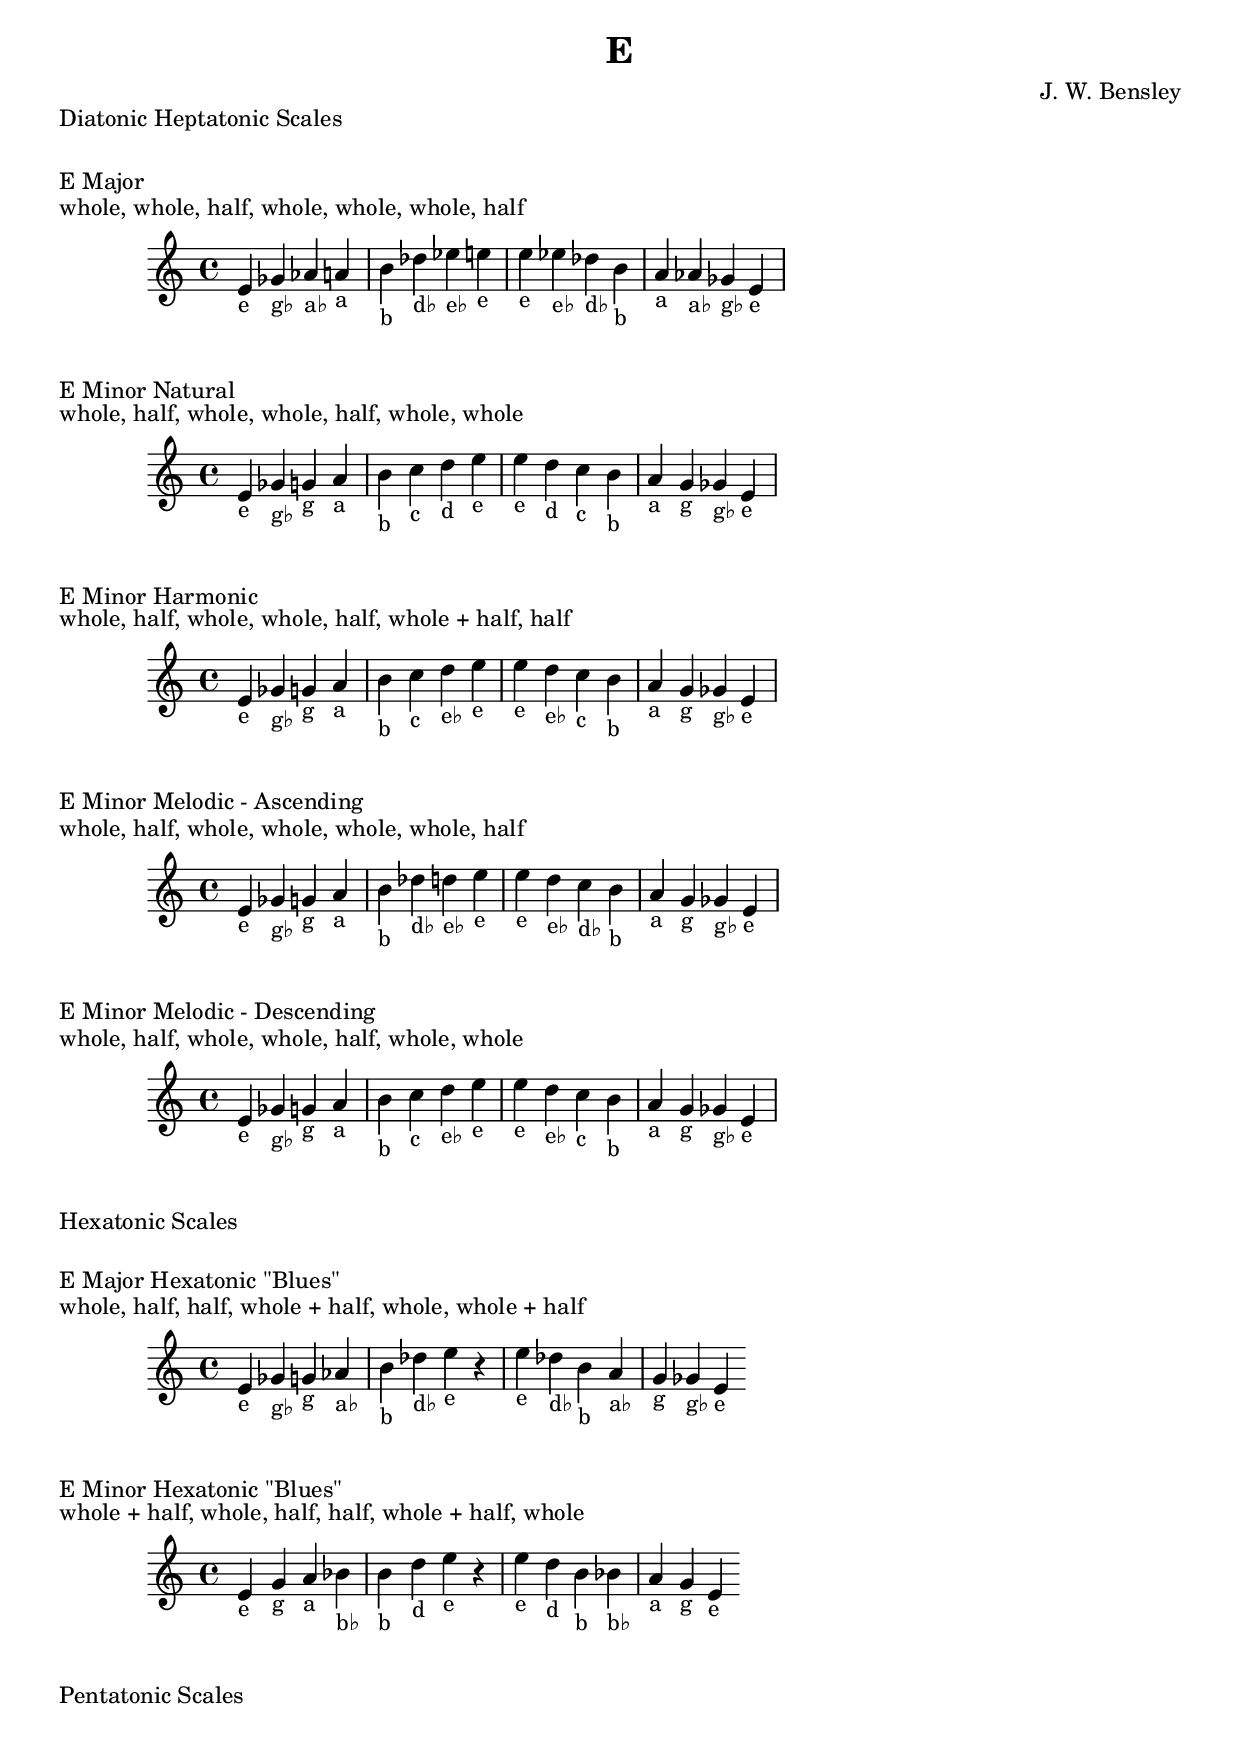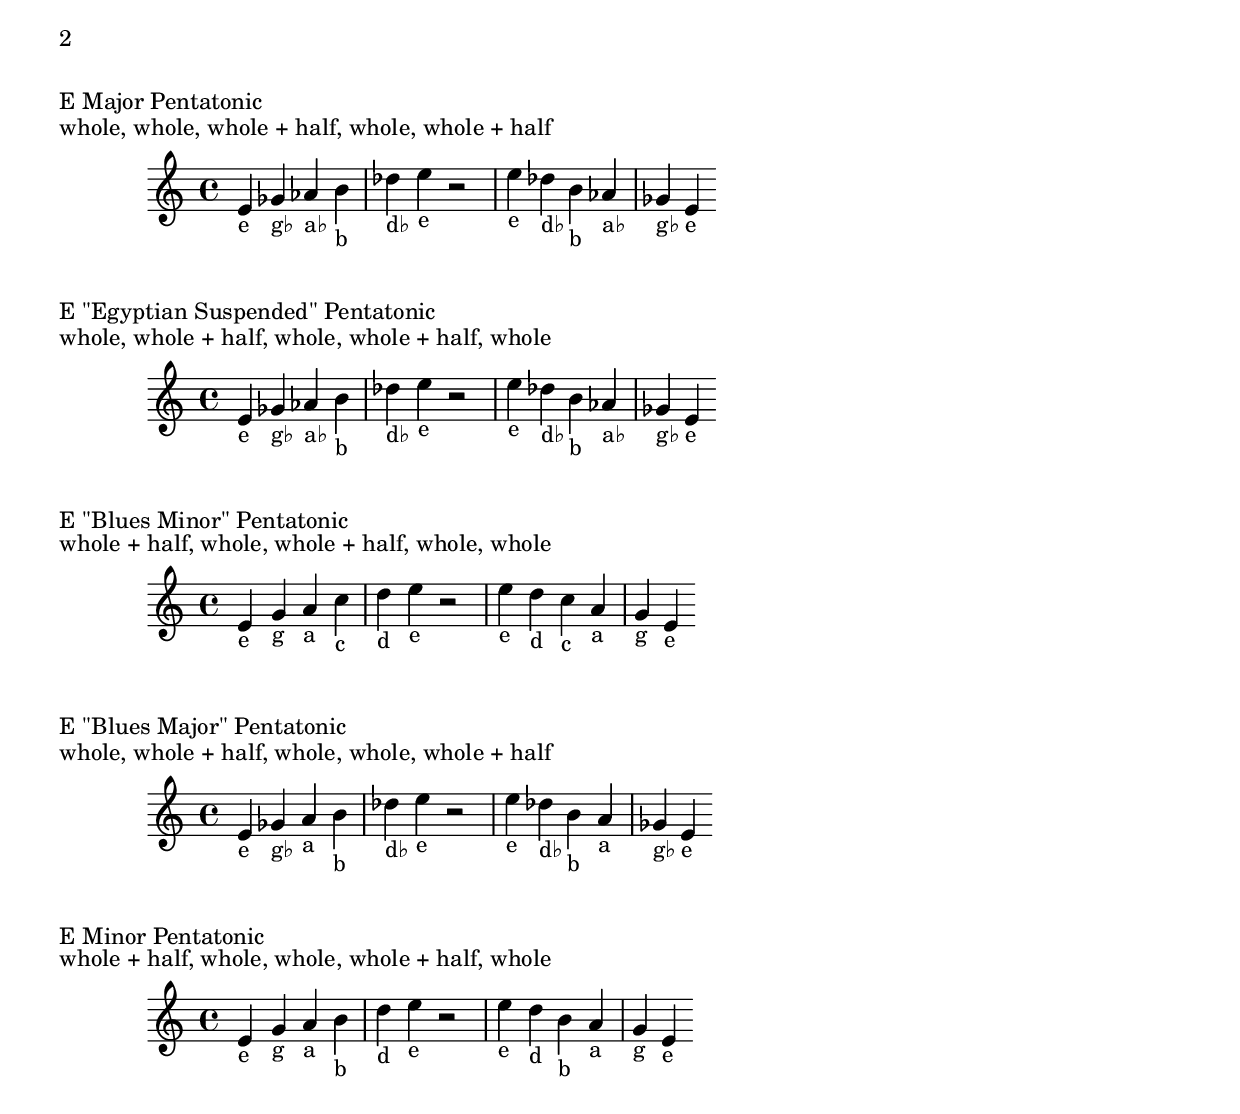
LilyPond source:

\version "2.18.2"
\language "english"

\header {
  title = "E"
  composer = "J. W. Bensley"
}\markup { "Diatonic Heptatonic Scales" }
\markup { \vspace #1 }

\markup { "E Major" }
\markup { "whole, whole, half, whole, whole, whole, half" }
\score {
  \new PianoStaff {
    \clef "treble"
    \relative e' {
        e4-"e"
        gflat-"g♭"
        aflat-"a♭"
        a-"a"
        b-"b"
        dflat-"d♭"
        eflat-"e♭"
        e-"e" |
        e-"e"
        eflat-"e♭"
        dflat-"d♭"
        b-"b"
        a-"a"
        aflat-"a♭"
        gflat-"g♭"
        e4-"e"
    }
  }
}

\markup { "E Minor Natural" }
\markup { "whole, half, whole, whole, half, whole, whole" }
\score {
  \new PianoStaff {
    \clef "treble"
    \relative e' {
        e4-"e"
        gflat-"g♭"
        g-"g"
        a-"a"
        b-"b"
        c-"c"
        d-"d"
        e-"e" |
        e-"e"
        d-"d"
        c-"c"
        b-"b"
        a-"a"
        g-"g"
        gflat-"g♭"
        e4-"e"
    }
  }
}


\markup { "E Minor Harmonic" }
\markup { "whole, half, whole, whole, half, whole + half, half" }
\score {
  \new PianoStaff {
    \clef "treble"
    \relative e' {
        e4-"e"
        gflat-"g♭"
        g-"g"
        a-"a"
        b-"b"
        c-"c"
        d-"e♭"
        e-"e" |
        e-"e"
        d-"e♭"
        c-"c"
        b-"b"
        a-"a"
        g-"g"
        gflat-"g♭"
        e4-"e"
    }
  }
}

\markup { "E Minor Melodic - Ascending" }
\markup { "whole, half, whole, whole, whole, whole, half" }
\score {
  \new PianoStaff {
    \clef "treble"
    \relative e' {
        e4-"e"
        gflat-"g♭"
        g-"g"
        a-"a"
        b-"b"
        dflat-"d♭"
        d-"e♭"
        e-"e" |
        e-"e"
        d-"e♭"
        c-"d♭"
        b-"b"
        a-"a"
        g-"g"
        gflat-"g♭"
        e4-"e"
    }
  }
}

\markup { "E Minor Melodic - Descending" }
\markup { "whole, half, whole, whole, half, whole, whole" }
\score {
  \new PianoStaff {
    \clef "treble"
    \relative e' {
        e4-"e"
        gflat-"g♭"
        g-"g"
        a-"a"
        b-"b"
        c-"c"
        d-"e♭"
        e-"e" |
        e-"e"
        d-"e♭"
        c-"c"
        b-"b"
        a-"a"
        g-"g"
        gflat-"g♭"
        e4-"e"
    }
  }
}

\markup { "Hexatonic Scales" }
\markup { \vspace #1 }

\markup { "E Major Hexatonic \"Blues\"" }
\markup { "whole, half, half, whole + half, whole, whole + half" }
\score {
  \new PianoStaff {
    \clef "treble"
    \relative e' {
        e4-"e"
        gflat-"g♭"
        g-"g"
        aflat-"a♭"
        b-"b"
        dflat-"d♭"
        e-"e"
        r4
        e4-"e"
        dflat-"d♭"
        b-"b"
        a-"a♭"
        g-"g"
        gflat-"g♭"
        e-"e"
    }
  }
}

\markup { "E Minor Hexatonic \"Blues\"" }
\markup { "whole + half, whole, half, half, whole + half, whole" }
\score {
  \new PianoStaff {
    \time 4/4
    \clef "treble"
    \relative e' {
        e4-"e"
        g-"g"
        a-"a"
        bflat-"b♭"
        b-"b"
        d-"d"
        e-"e"
        r4
        e4-"e"
        d-"d"
        b-"b"
        bflat-"b♭"
        a-"a"
        g-"g"
        e-"e"
    }
  }
}

\markup { "Pentatonic Scales" }
\markup { \vspace #1 }

\markup { "E Major Pentatonic" }
\markup { "whole, whole, whole + half, whole, whole + half" }
\score {
  \new PianoStaff {
    \clef "treble"
    \relative e' {
        e4-"e"
        gflat-"g♭"
        aflat-"a♭"
        b-"b"
        dflat-"d♭"
        e-"e"
        r2 |
        e4-"e"
        dflat-"d♭"
        b-"b"
        aflat-"a♭"
        gflat-"g♭"
        e-"e"
    }
  }
}

\markup { "E \"Egyptian Suspended\" Pentatonic" }
\markup { "whole, whole + half, whole, whole + half, whole" }
\score {
  \new PianoStaff {
    \clef "treble"
    \relative e' {
        e4-"e"
        gflat-"g♭"
        aflat-"a♭"
        b-"b"
        dflat-"d♭"
        e-"e"
        r2 |
        e4-"e"
        dflat-"d♭"
        b-"b"
        aflat-"a♭"
        gflat-"g♭"
        e-"e"
    }
  }
}

\markup { "E \"Blues Minor\" Pentatonic" }
\markup { "whole + half, whole, whole + half, whole, whole" }
\score {
  \new PianoStaff {
    \clef "treble"
    \relative e' {
        e4-"e"
        g-"g"
        a-"a"
        c-"c"
        d-"d"
        e-"e"
        r2 |
        e4-"e"
        d-"d"
        c-"c"
        a-"a"
        g-"g"
        e-"e"
    }
  }
}

\markup { "E \"Blues Major\" Pentatonic" }
\markup { "whole, whole + half, whole, whole, whole + half" }
\score {
  \new PianoStaff {
    \clef "treble"
    \relative e' {
        e4-"e"
        gflat-"g♭"
        a-"a"
        b-"b"
        dflat-"d♭"
        e-"e"
        r2 |
        e4-"e"
        dflat-"d♭"
        b-"b"
        a-"a"
        gflat-"g♭"
        e-"e"
    }
  }
}

\markup { "E Minor Pentatonic" }
\markup { "whole + half, whole, whole, whole + half, whole" }
\score {
  \new PianoStaff {
    \clef "treble"
    \relative e' {
        e4-"e"
        g-"g"
        a-"a"
        b-"b"
        d-"d"
        e-"e"
        r2 |
        e4-"e"
        d-"d"
        b-"b"
        a-"a"
        g-"g"
        e-"e"
    }
  }
}
